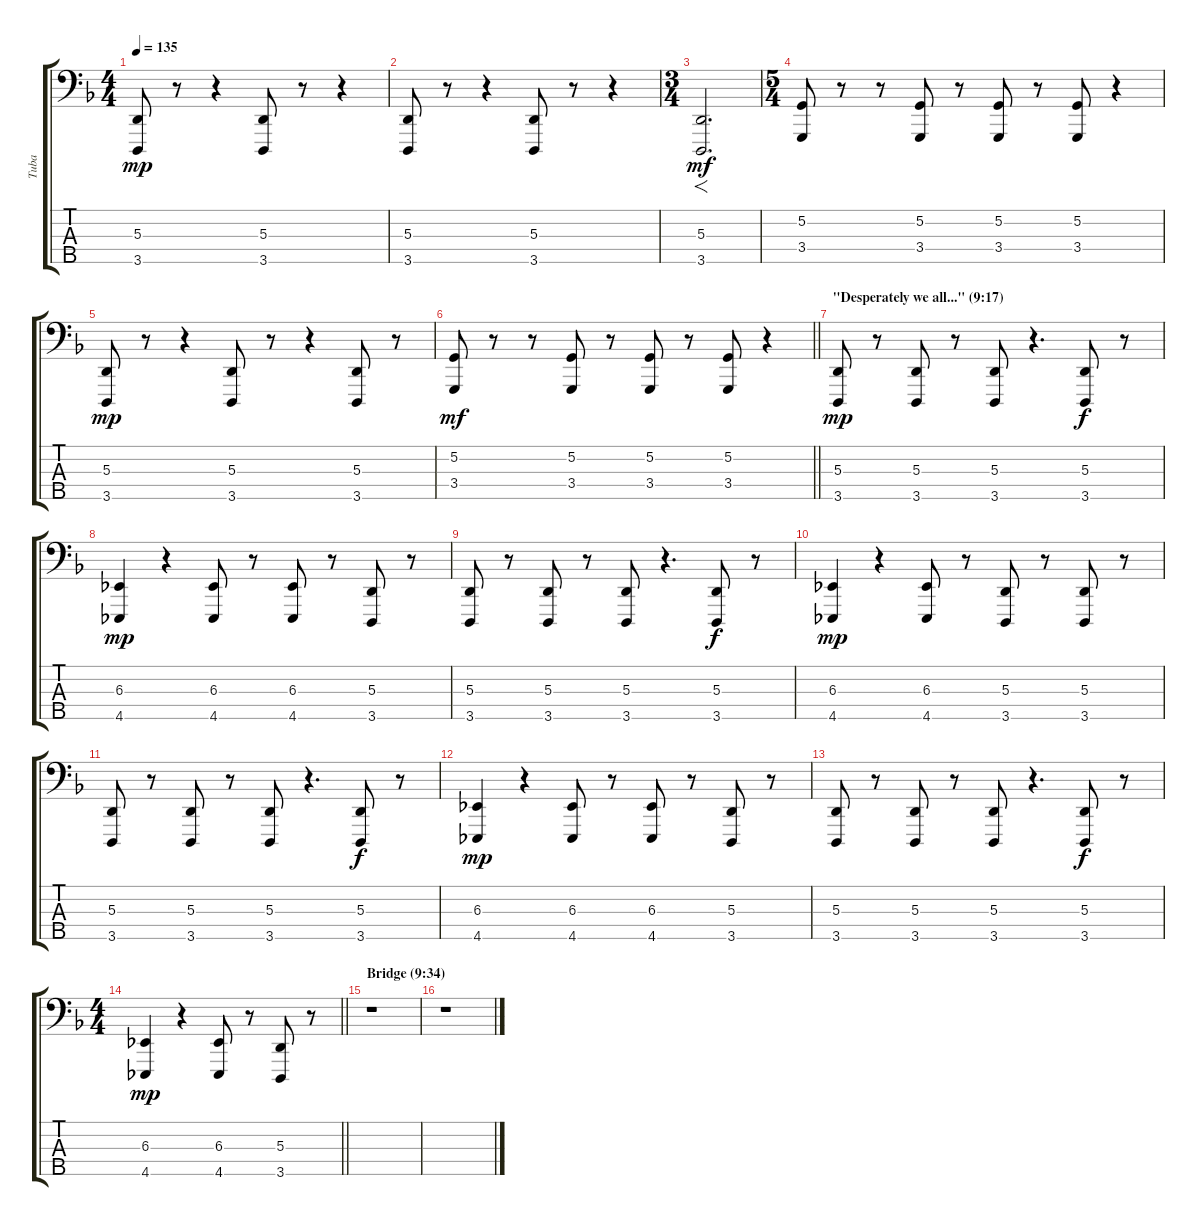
\track ("Tuba" "Tuba") {instrument tuba}
\staff {score tabs}
\tuning (G2 D2 A1 E1 B0) {hide}
\ts (4 4)
\tempo 135
\clef f4
\ks dminor
(5.3 3.5).8{dy mp} r.8 r.4 (5.3 3.5).8 r.8 r.4 |
(5.3 3.5).8 r.8 r.4 (5.3 3.5).8 r.8 r.4 |
\ts (3 4)
(5.3 3.5).2{f d dy mf} |
\ts (5 4)
(5.2 3.4).8 r.8 r.8 (5.2 3.4).8 r.8 (5.2 3.4).8 r.8 (5.2 3.4).8 r.4 |
(5.3 3.5).8{dy mp} r.8 r.4 (5.3 3.5).8 r.8 r.4 (5.3 3.5).8 r.8 |
\barLineRight lightlight
(5.2 3.4).8{dy mf} r.8 r.8 (5.2 3.4).8 r.8 (5.2 3.4).8 r.8 (5.2 3.4).8 r.4 |
\section ("" "\"Desperately we all...\" (9:17)")
(5.3 3.5).8{dy mp} r.8 (5.3 3.5).8 r.8 (5.3 3.5).8 r.4{d} (5.3 3.5).8{dy f} r.8 |
(6.3 4.5).4{dy mp} r.4 (6.3 4.5).8 r.8 (6.3 4.5).8 r.8 (5.3 3.5).8 r.8 |
(5.3 3.5).8 r.8 (5.3 3.5).8 r.8 (5.3 3.5).8 r.4{d} (5.3 3.5).8{dy f} r.8 |
(6.3 4.5).4{dy mp} r.4 (6.3 4.5).8 r.8 (5.3 3.5).8 r.8 (5.3 3.5).8 r.8 |
(5.3 3.5).8 r.8 (5.3 3.5).8 r.8 (5.3 3.5).8 r.4{d} (5.3 3.5).8{dy f} r.8 |
(6.3 4.5).4{dy mp} r.4 (6.3 4.5).8 r.8 (6.3 4.5).8 r.8 (5.3 3.5).8 r.8 |
(5.3 3.5).8 r.8 (5.3 3.5).8 r.8 (5.3 3.5).8 r.4{d} (5.3 3.5).8{dy f} r.8 |
\ts (4 4)
\barLineRight lightlight
(6.3 4.5).4{dy mp} r.4 (6.3 4.5).8 r.8 (5.3 3.5).8 r.8 |
\section ("" "Bridge (9:34)")
r.1 |
r.1
